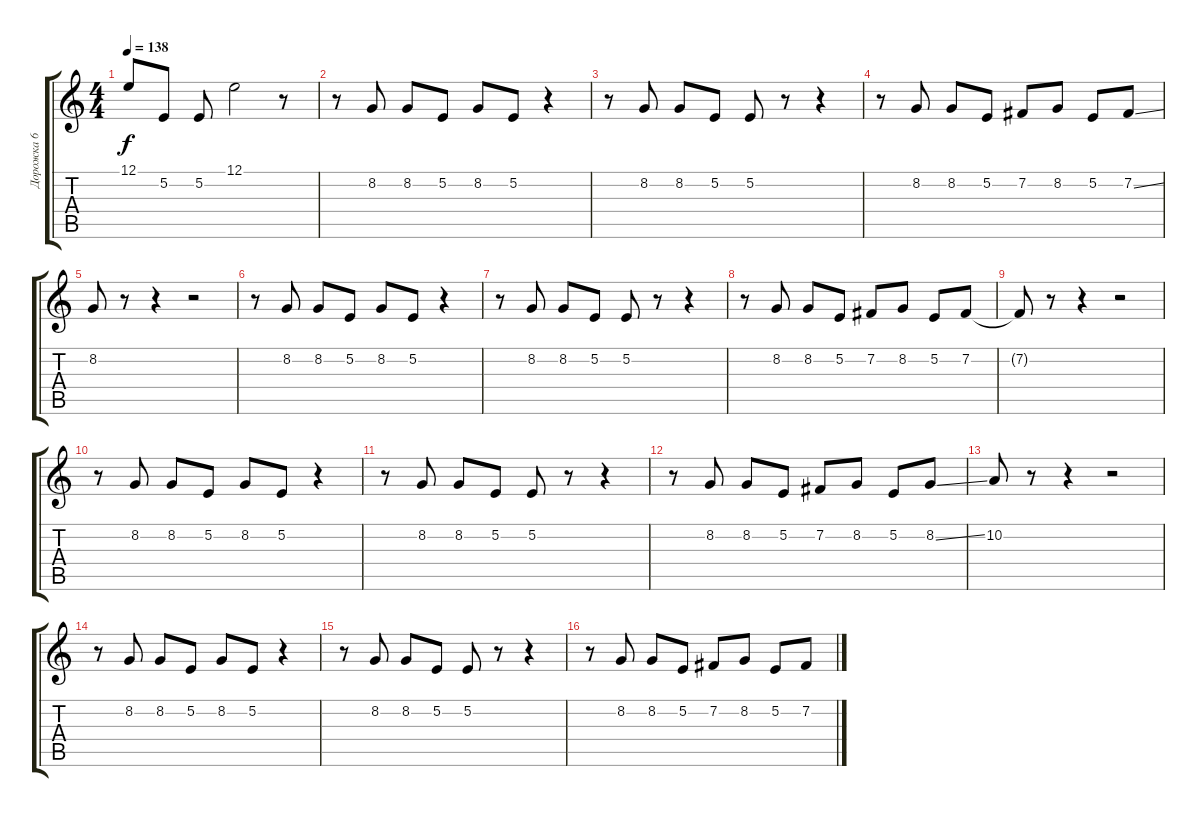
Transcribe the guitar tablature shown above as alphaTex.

\track ("Дорожка 6" "Дорожка 6") {instrument brasssection}
\staff {score tabs}
\tuning (E4 B3 G3 D3 A2 E2) {hide}
\ts (4 4)
\tempo 138
\clef g2
\ks c
12.1.8{dy f} 5.2.8 5.2.8 12.1.2 r.8 |
r.8 8.2.8 8.2.8 5.2.8 8.2.8 5.2.8 r.4 |
r.8 8.2.8 8.2.8 5.2.8 5.2.8 r.8 r.4 |
r.8 8.2.8 8.2.8 5.2.8 7.2.8 8.2.8 5.2.8 7.2{ss}.8 |
8.2.8 r.8 r.4 r.2 |
r.8 8.2.8 8.2.8 5.2.8 8.2.8 5.2.8 r.4 |
r.8 8.2.8 8.2.8 5.2.8 5.2.8 r.8 r.4 |
r.8 8.2.8 8.2.8 5.2.8 7.2.8 8.2.8 5.2.8 7.2.8 |
7.2{t}.8 r.8 r.4 r.2 |
r.8 8.2.8 8.2.8 5.2.8 8.2.8 5.2.8 r.4 |
r.8 8.2.8 8.2.8 5.2.8 5.2.8 r.8 r.4 |
r.8 8.2.8 8.2.8 5.2.8 7.2.8 8.2.8 5.2.8 8.2{ss}.8 |
10.2.8 r.8 r.4 r.2 |
r.8 8.2.8 8.2.8 5.2.8 8.2.8 5.2.8 r.4 |
r.8 8.2.8 8.2.8 5.2.8 5.2.8 r.8 r.4 |
r.8 8.2.8 8.2.8 5.2.8 7.2.8 8.2.8 5.2.8 7.2.8
